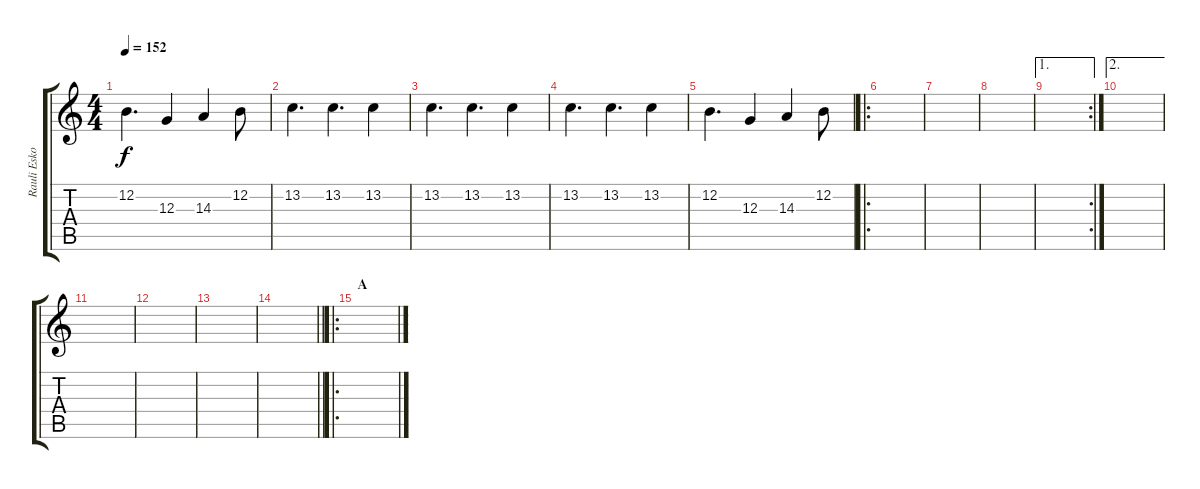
\track ("Rauli Eskolin" "Rauli Esko") {instrument acousticgrandpiano}
\staff {score tabs}
\tuning (E4 B3 G3 D3 A2 E2) {hide}
\ts (4 4)
\tempo 152
\clef g2
\ks aminor
12.2.4{d dy f} 12.3.4 14.3.4 12.2.8 |
13.2.4{d} 13.2.4{d} 13.2.4 |
13.2.4{d} 13.2.4{d} 13.2.4 |
13.2.4{d} 13.2.4{d} 13.2.4 |
12.2.4{d} 12.3.4 14.3.4 12.2.8 |
\ro
|
|
|
\ae 1
\rc 2
|
\ae 2
|
|
|
|
\barLineRight lightlight
|
\ro
\section ("" "A")
